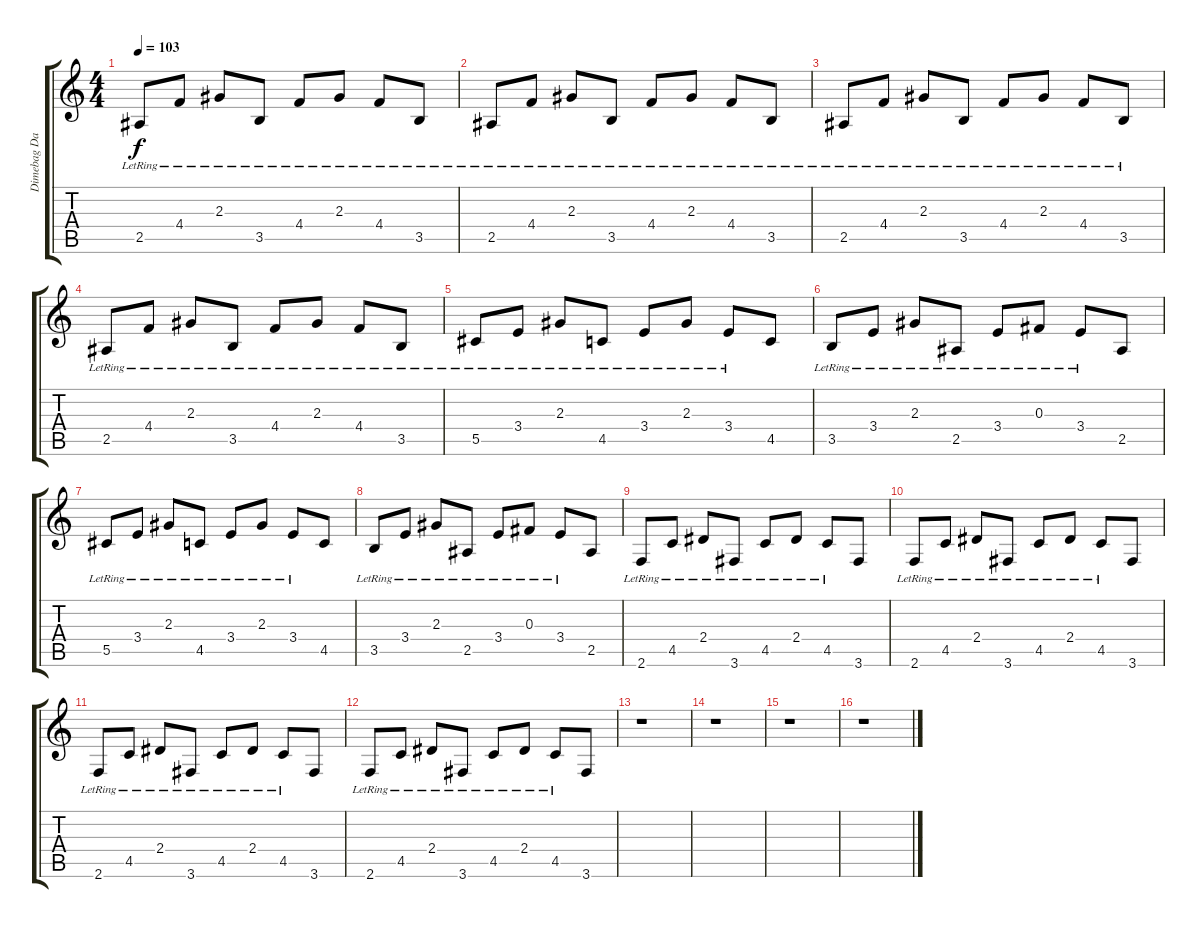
\track ("Dimebag Darrel 1" "Dimebag Da") {instrument electricguitarclean}
\staff {score tabs}
\tuning (Eb4 Bb3 Gb3 Db3 Ab2 Eb2) {hide}
\ts (4 4)
\tempo 103
\clef g2
\ks c
2.5{lr}.8{dy f} 4.4{lr}.8 2.3{lr}.8 3.5{lr}.8 4.4{lr}.8 2.3{lr}.8 4.4{lr}.8 3.5{lr}.8 |
2.5{lr}.8 4.4{lr}.8 2.3{lr}.8 3.5{lr}.8 4.4{lr}.8 2.3{lr}.8 4.4{lr}.8 3.5{lr}.8 |
2.5{lr}.8 4.4{lr}.8 2.3{lr}.8 3.5{lr}.8 4.4{lr}.8 2.3{lr}.8 4.4{lr}.8 3.5{lr}.8 |
2.5{lr}.8 4.4{lr}.8 2.3{lr}.8 3.5{lr}.8 4.4{lr}.8 2.3{lr}.8 4.4{lr}.8 3.5{lr}.8 |
5.5{lr}.8 3.4{lr}.8 2.3{lr}.8 4.5{lr}.8 3.4{lr}.8 2.3{lr}.8 3.4{lr}.8 4.5.8 |
3.5{lr}.8 3.4{lr}.8 2.3{lr}.8 2.5{lr}.8 3.4{lr}.8 0.3{lr}.8 3.4{lr}.8 2.5.8 |
5.5{lr}.8 3.4{lr}.8 2.3{lr}.8 4.5{lr}.8 3.4{lr}.8 2.3{lr}.8 3.4{lr}.8 4.5.8 |
3.5{lr}.8 3.4{lr}.8 2.3{lr}.8 2.5{lr}.8 3.4{lr}.8 0.3{lr}.8 3.4{lr}.8 2.5.8 |
2.6{lr}.8 4.5{lr}.8 2.4{lr}.8 3.6{lr}.8 4.5{lr}.8 2.4{lr}.8 4.5{lr}.8 3.6.8 |
2.6{lr}.8 4.5{lr}.8 2.4{lr}.8 3.6{lr}.8 4.5{lr}.8 2.4{lr}.8 4.5{lr}.8 3.6.8 |
2.6{lr}.8 4.5{lr}.8 2.4{lr}.8 3.6{lr}.8 4.5{lr}.8 2.4{lr}.8 4.5{lr}.8 3.6.8 |
2.6{lr}.8 4.5{lr}.8 2.4{lr}.8 3.6{lr}.8 4.5{lr}.8 2.4{lr}.8 4.5{lr}.8 3.6.8 |
r.1 |
r.1 |
r.1 |
r.1
